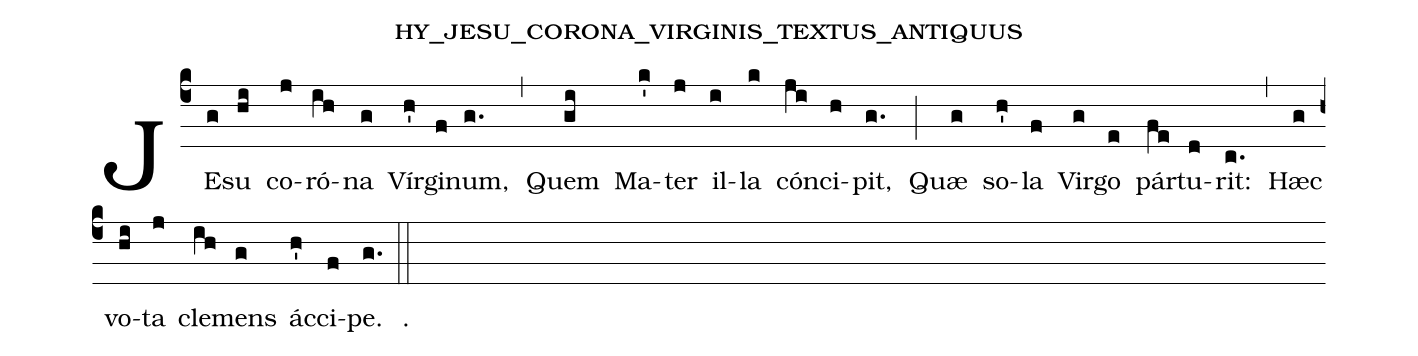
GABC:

name: hy_jesu_corona_virginis_textus_antiquus;
%%
(c4)JE(g)su(hi) co(j)ró(ih)na(g) Vír(h')gi(f)num,(g.) (,) Quem(gi) Ma(k')ter(j) il(i)la(k) cón(ji)ci(h)pit,(g.) (;) Quæ(g) so(h')la(f) Vir(g)go(e) pár(fe)tu(d)rit:(c.) (,) Hæc(g) vo(hi)ta(j) cle(ih)mens(g) ác(h')ci(f)pe.(g.) .(::)

%2. Qui(g) pa(hi)scis(j) in(ih)ter(g) lí(h')li(f)a,(g.) (,) Sep(gi)tus(k') cho(j)ré(i)is(k) Vír(ji)gi(h)num,(g.) (;) Spon(g)sus(h') de(f)có(g)rus(e) gló(fe)ri(d)a,(c.) (,) Spon(g)sís(hi)que(j) red(ih)dens(g) prǽ(h')mi(f)a.(g.) .(::)
%
%3 Quo(g)cúm(hi)que(j) per(ih)gis,(g) Vír(h')gi(f)nes(g.) (,) Se(gi)quún(k')tur,(j) at(i)que(k) láu(ji)di(h)bus(g.) (;) Post(g) te(h') ca(f)nén(g)tes(e) cúr(fe)si(d)tant,(c.) (,) Hým(g)nós(hi)que(j) dul(ih)ces(g) pér(h')so(f)nant.(g.) .(::)
%
%4. Te(g) de(hi)pre(j)cá(ih)mur(g) lár(h')gi(f)us,(g.) (,) No(gi)stris(k') a(j)dáu(i)ge(k) sén(ji)si(h)bus,(g.) (;) Ne(g)scí(h')re(f) pror(g)sus(e) óm(fe)ni(d)a(c.) (,) Cor(g)rup(hi)ti(j)ó(ih)nis(g) vúl(h')ne(f)ra.(g.) .(::)
%
%5. Laus,(g) ho(hi)nor,(j) vir(ih)tus,(g) gló(h')ri(f)a(g.) (,) De(gi)o(k') Pa(j)tri(i) et(k) Fí(ji)li(h)o,(g.) (;) San(g)cto(h') si(f)mul(g) Pa(e)rá(fe)cli(d)to,(c.) (,) In(g) sæ(hi)cu(j)ló(ih)rum(g) sǽ(h')cu(f)la.(g.) (::) A(g)men.(hi) .(::)
